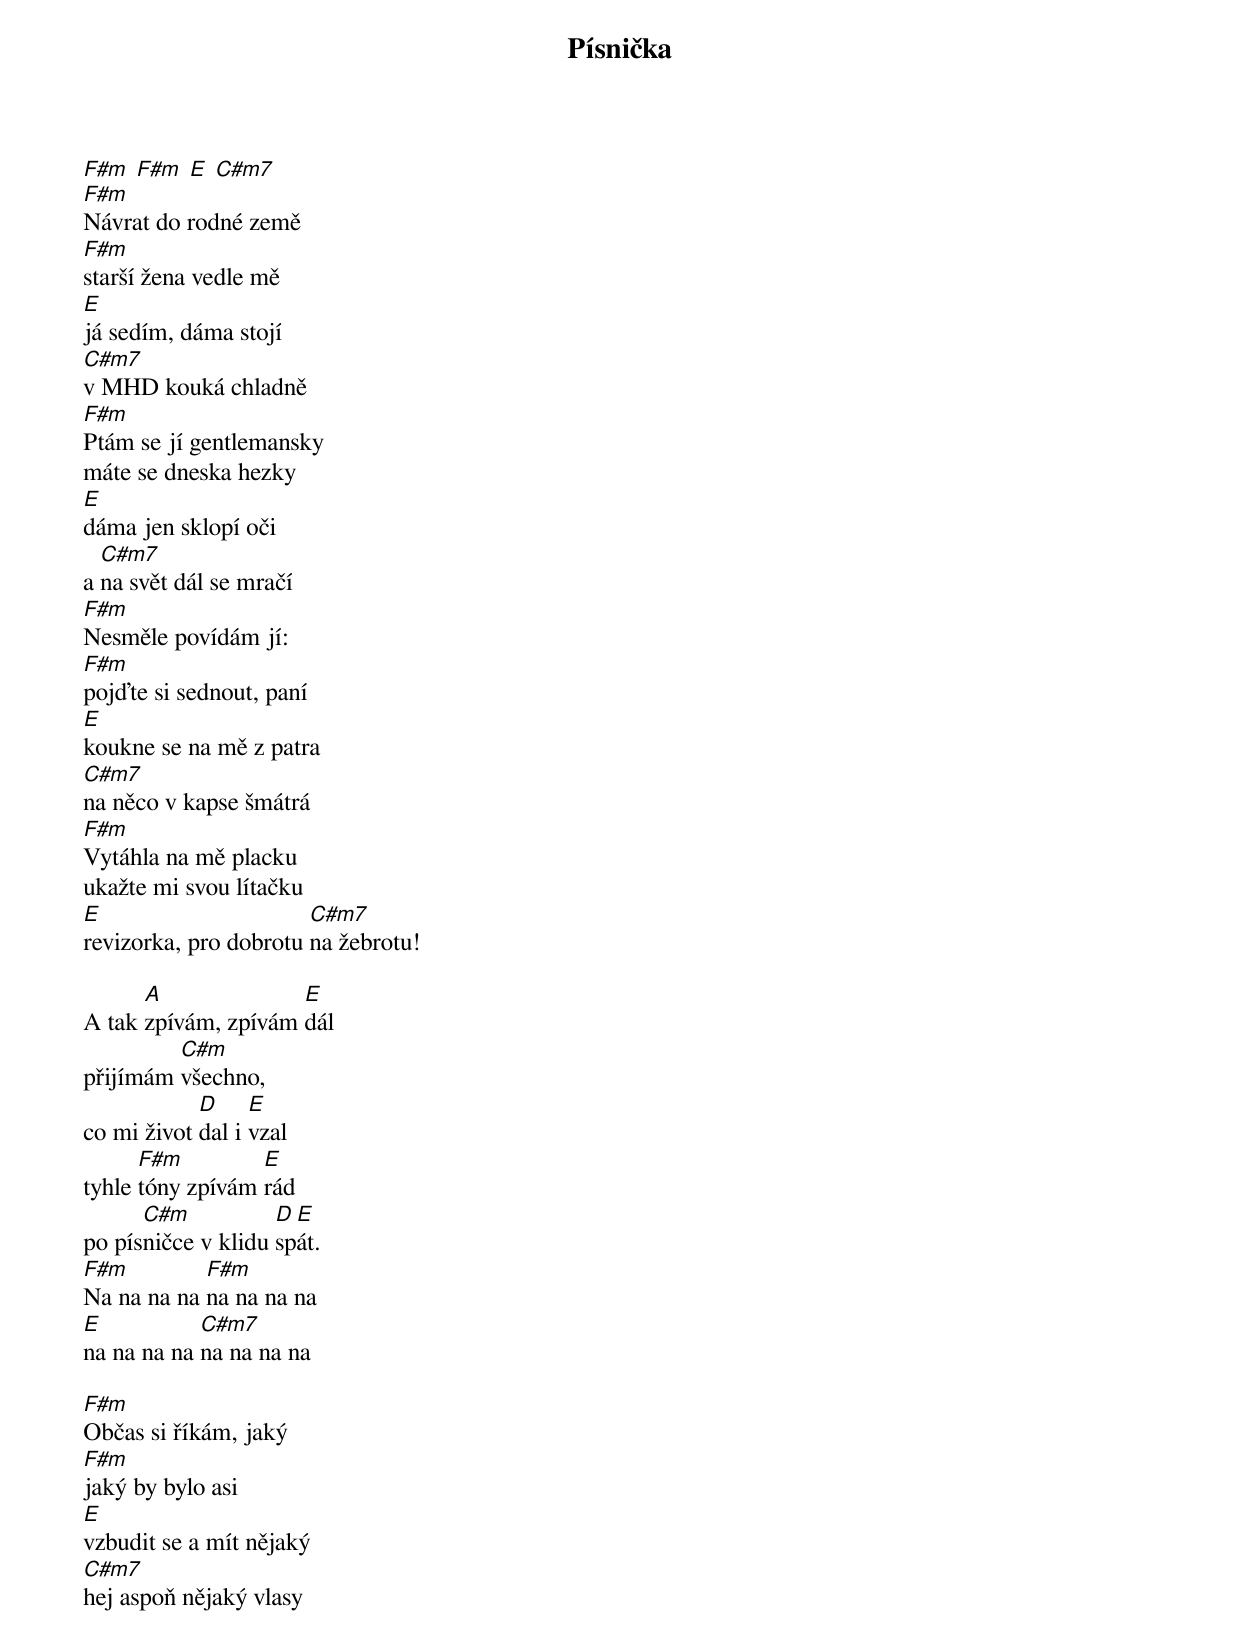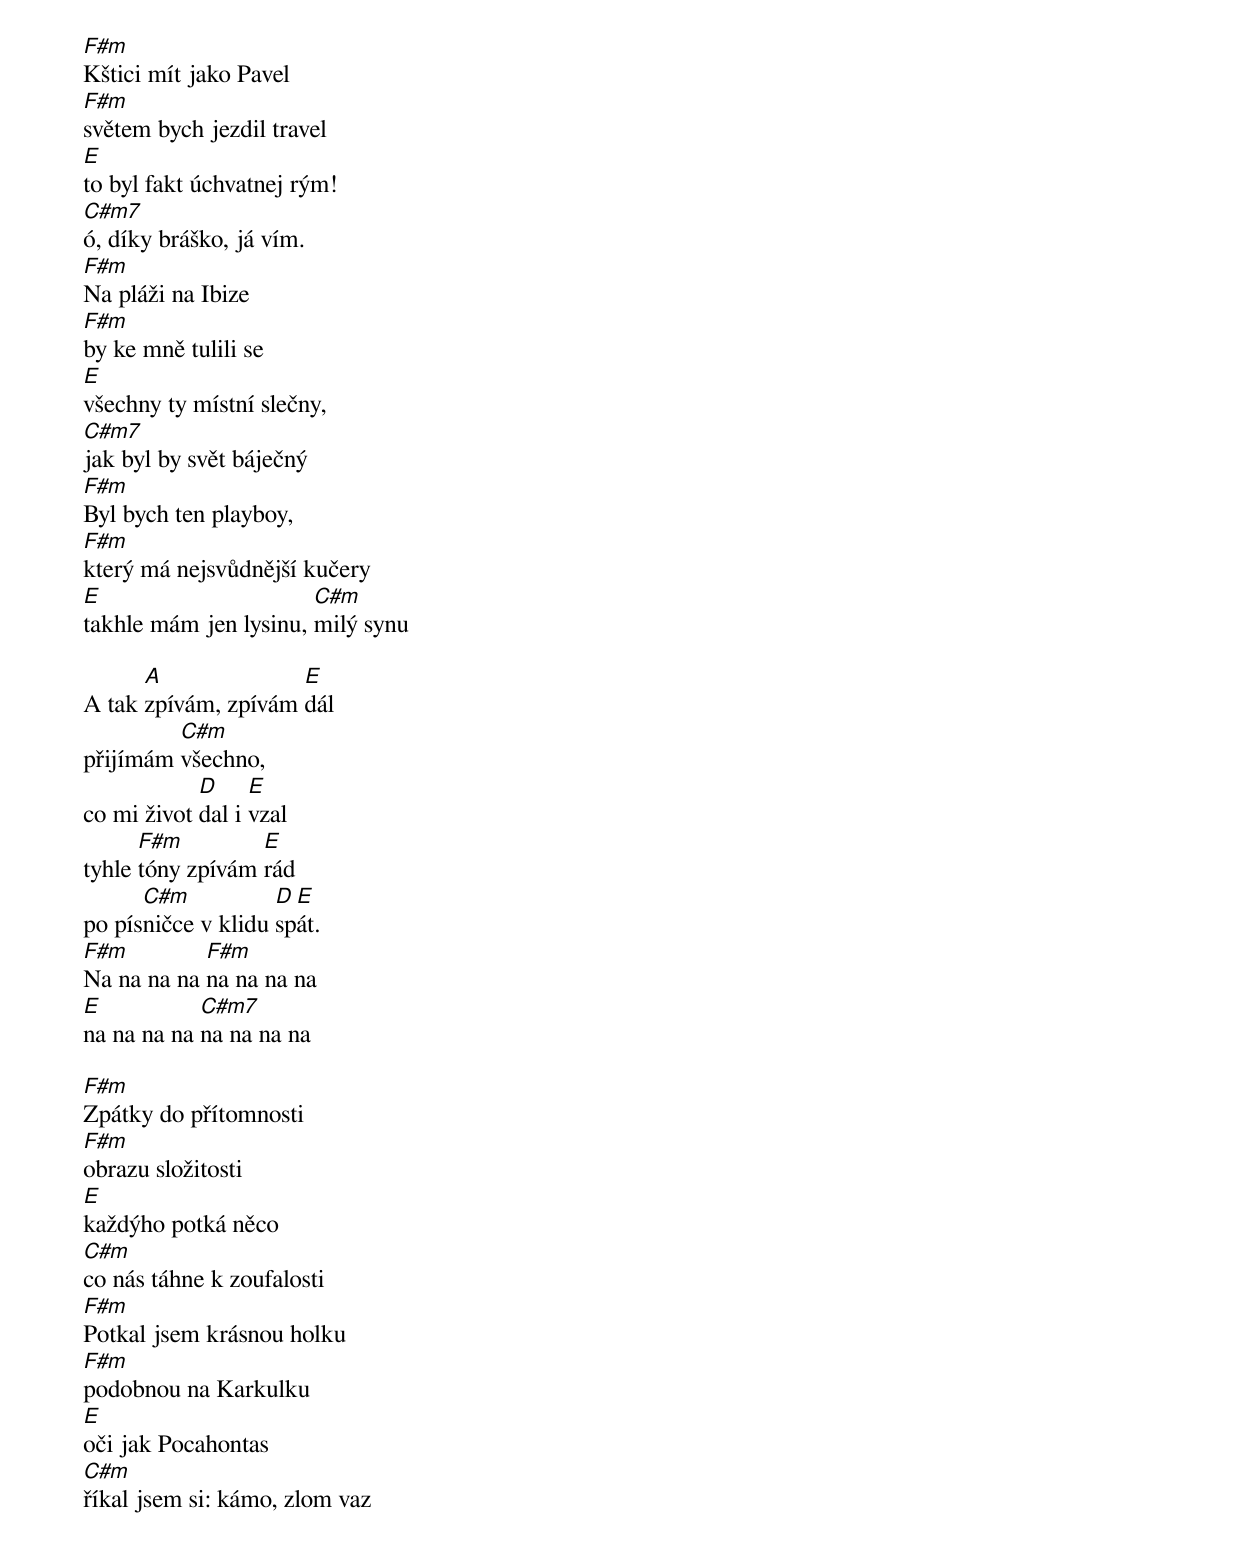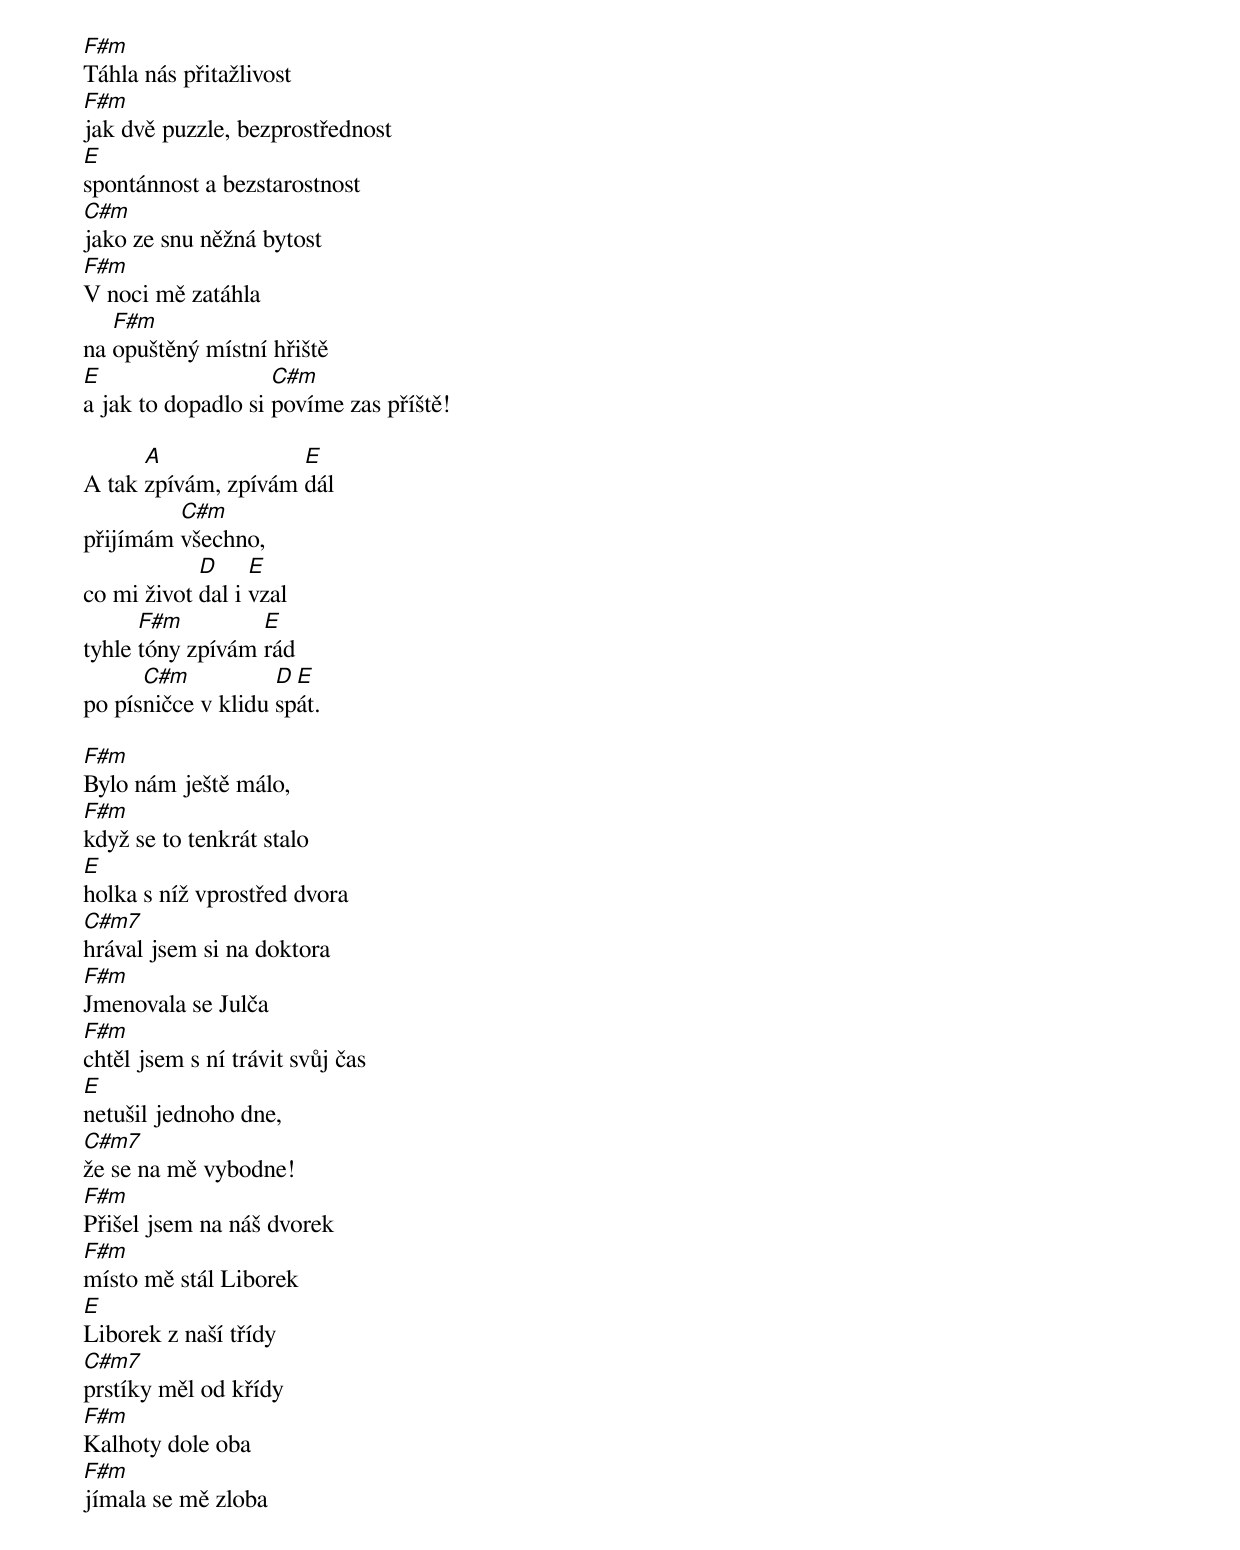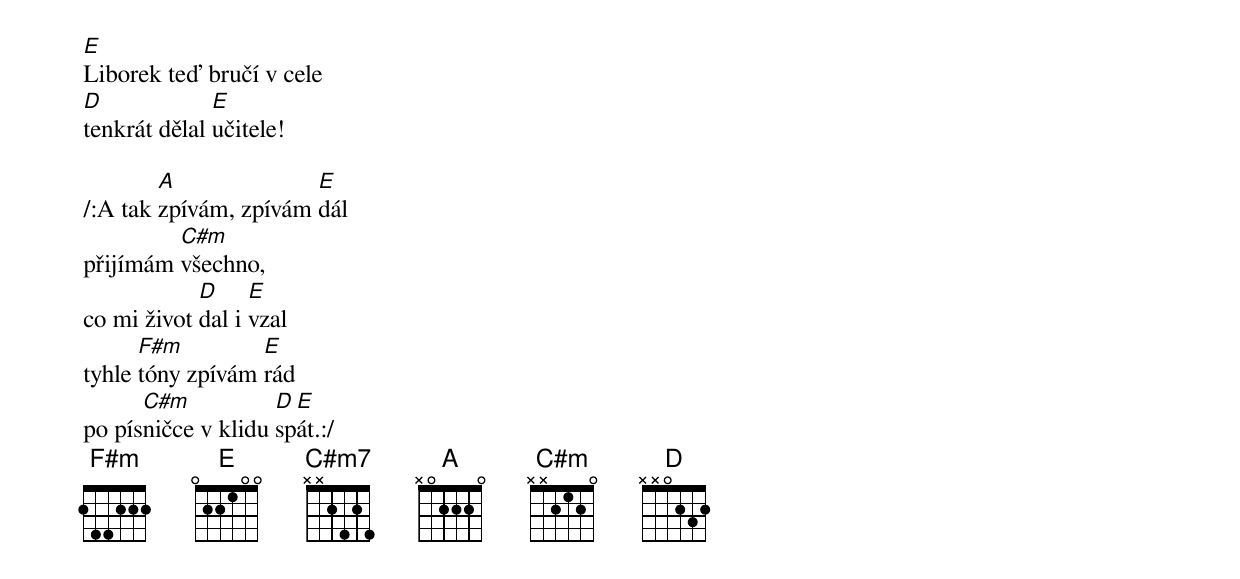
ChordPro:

{title: Písnička}
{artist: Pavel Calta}
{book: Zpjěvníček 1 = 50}

[F#m] [F#m] [E] [C#m7]
[F#m]Návrat do rodné země
[F#m]starší žena vedle mě
[E]já sedím, dáma stojí
[C#m7]v MHD kouká chladně
[F#m]Ptám se jí gentlemansky
máte se dneska hezky
[E]dáma jen sklopí oči
a [C#m7]na svět dál se mračí
[F#m]Nesměle povídám jí:
[F#m]pojďte si sednout, paní
[E]koukne se na mě z patra
[C#m7]na něco v kapse šmátrá
[F#m]Vytáhla na mě placku
ukažte mi svou lítačku
[E]revizorka, pro dobrotu [C#m7]na žebrotu!

A tak [A]zpívám, zpívám [E]dál
přijímám [C#m]všechno,
co mi život [D]dal i [E]vzal
tyhle [F#m]tóny zpívám [E]rád
po pís[C#m]ničce v klidu [D]sp[E]át.
[F#m]Na na na na [F#m]na na na na
[E]na na na na [C#m7]na na na na

[F#m]Občas si říkám, jaký
[F#m]jaký by bylo asi
[E]vzbudit se a mít nějaký
[C#m7]hej aspoň nějaký vlasy
[F#m]Kštici mít jako Pavel
[F#m]světem bych jezdil travel
[E]to byl fakt úchvatnej rým!
[C#m7]ó, díky bráško, já vím.
[F#m]Na pláži na Ibize
[F#m]by ke mně tulili se
[E]všechny ty místní slečny,
[C#m7]jak byl by svět báječný
[F#m]Byl bych ten playboy,
[F#m]který má nejsvůdnější kučery
[E]takhle mám jen lysinu, [C#m]milý synu

A tak [A]zpívám, zpívám [E]dál
přijímám [C#m]všechno,
co mi život [D]dal i [E]vzal
tyhle [F#m]tóny zpívám [E]rád
po pís[C#m]ničce v klidu [D]sp[E]át.
[F#m]Na na na na [F#m]na na na na
[E]na na na na [C#m7]na na na na

[F#m]Zpátky do přítomnosti
[F#m]obrazu složitosti
[E]každýho potká něco
[C#m]co nás táhne k zoufalosti
[F#m]Potkal jsem krásnou holku
[F#m]podobnou na Karkulku
[E]oči jak Pocahontas
[C#m]říkal jsem si: kámo, zlom vaz
[F#m]Táhla nás přitažlivost
[F#m]jak dvě puzzle, bezprostřednost
[E]spontánnost a bezstarostnost
[C#m]jako ze snu něžná bytost
[F#m]V noci mě zatáhla
na [F#m]opuštěný místní hřiště
[E]a jak to dopadlo si [C#m]povíme zas příště!

A tak [A]zpívám, zpívám [E]dál
přijímám [C#m]všechno,
co mi život [D]dal i [E]vzal
tyhle [F#m]tóny zpívám [E]rád
po pís[C#m]ničce v klidu [D]sp[E]át.

[F#m]Bylo nám ještě málo,
[F#m]když se to tenkrát stalo
[E]holka s níž vprostřed dvora
[C#m7]hrával jsem si na doktora
[F#m]Jmenovala se Julča
[F#m]chtěl jsem s ní trávit svůj čas
[E]netušil jednoho dne,
[C#m7]že se na mě vybodne!
[F#m]Přišel jsem na náš dvorek
[F#m]místo mě stál Liborek
[E]Liborek z naší třídy
[C#m7]prstíky měl od křídy
[F#m]Kalhoty dole oba
[F#m]jímala se mě zloba
[E]Liborek teď bručí v cele
[D]tenkrát dělal [E]učitele!

/:A tak [A]zpívám, zpívám [E]dál
přijímám [C#m]všechno,
co mi život [D]dal i [E]vzal
tyhle [F#m]tóny zpívám [E]rád
po pís[C#m]ničce v klidu [D]sp[E]át.:/
